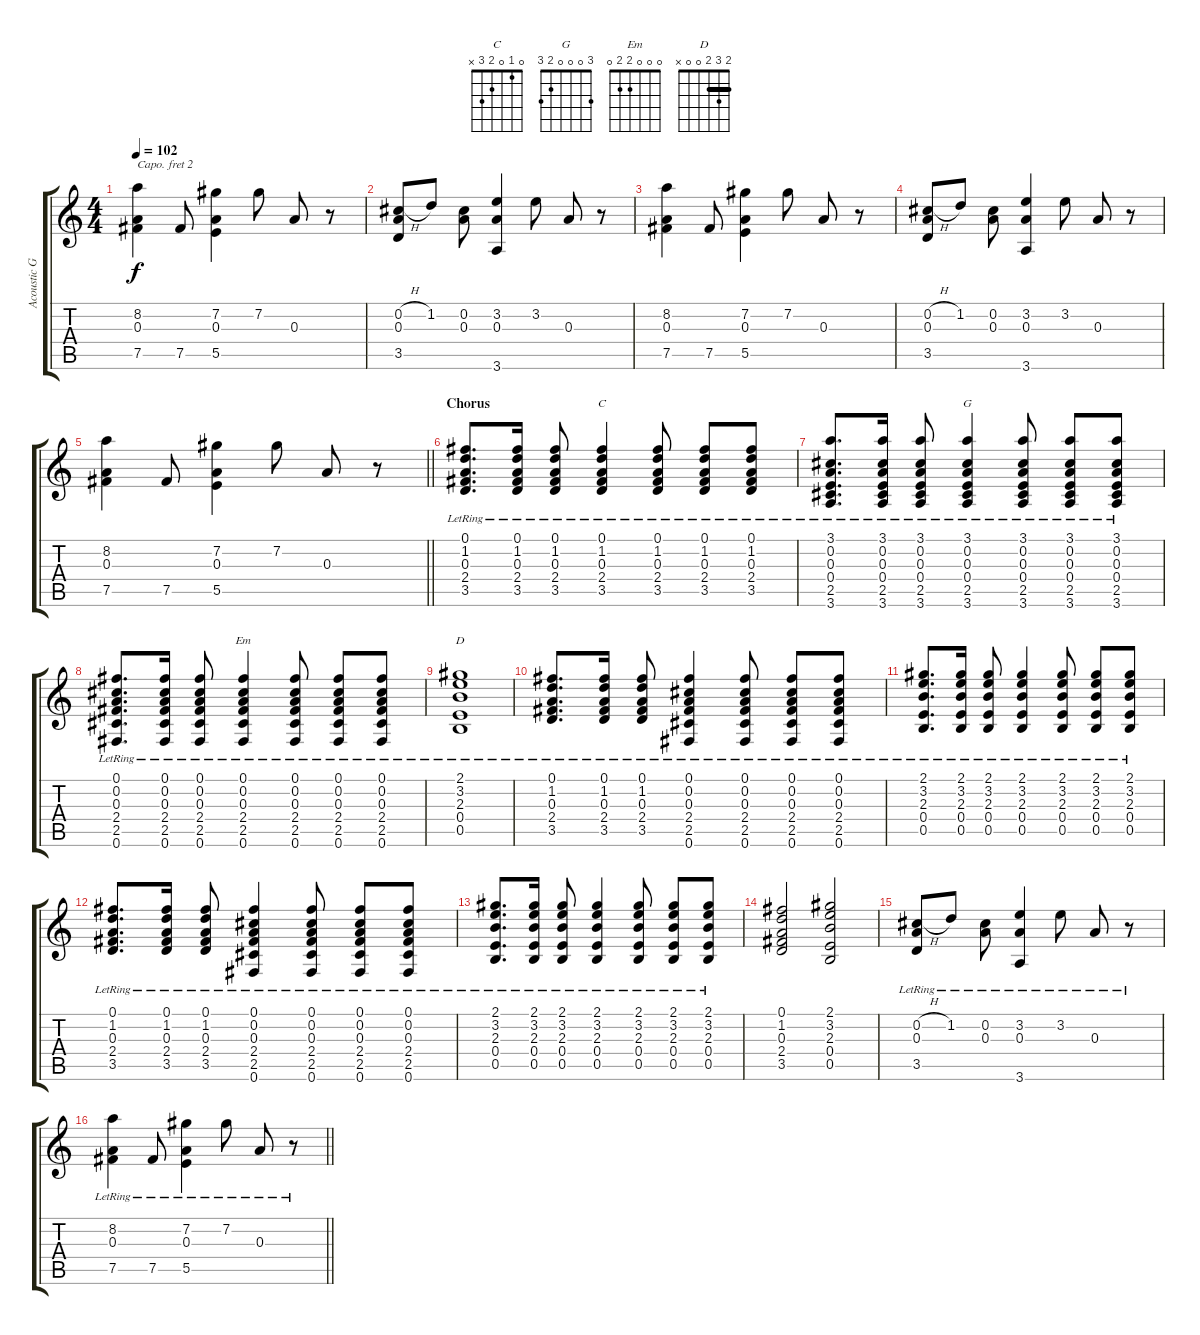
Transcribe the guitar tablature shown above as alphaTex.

\track ("Acoustic Guitar" "Acoustic G") {instrument acousticguitarnylon}
\staff {score tabs}
\capo 2
\tuning (E4 B3 G3 D3 A2 E2) {hide}
\chord ("C" 0 1 0 2 3 x)
\chord ("G" 3 0 0 0 2 3)
\chord ("Em" 0 0 0 2 2 0)
\chord ("D" 2 3 2 0 0 x) {barre 2}
\ts (4 4)
\tempo 102
\clef g2
\ks c
(8.2 0.3 7.5).4{dy f} 7.5.8 (7.2 0.3 5.5).4 7.2.8 0.3.8 r.8 |
(0.2{h} 0.3 3.5).8 1.2.8 (0.2 0.3).8 (3.2 0.3 3.6).4 3.2.8 0.3.8 r.8 |
(8.2 0.3 7.5).4 7.5.8 (7.2 0.3 5.5).4 7.2.8 0.3.8 r.8 |
(0.2{h} 0.3 3.5).8 1.2.8 (0.2 0.3).8 (3.2 0.3 3.6).4 3.2.8 0.3.8 r.8 |
\barLineRight lightlight
(8.2 0.3 7.5).4 7.5.8 (7.2 0.3 5.5).4 7.2.8 0.3.8 r.8 |
\section ("" "Chorus")
(0.1{lr} 1.2{lr} 0.3{lr} 2.4{lr} 3.5{lr}).8{d} (0.1{lr} 1.2{lr} 0.3{lr} 2.4{lr} 3.5{lr}).16 (0.1{lr} 1.2{lr} 0.3{lr} 2.4{lr} 3.5{lr}).8 (0.1{lr} 1.2{lr} 0.3{lr} 2.4{lr} 3.5{lr}).4{ch "C"} (0.1{lr} 1.2{lr} 0.3{lr} 2.4{lr} 3.5{lr}).8 (0.1{lr} 1.2{lr} 0.3{lr} 2.4{lr} 3.5{lr}).8 (0.1{lr} 1.2{lr} 0.3{lr} 2.4{lr} 3.5{lr}).8 |
(3.1{lr} 0.2{lr} 0.3{lr} 0.4{lr} 2.5{lr} 3.6{lr}).8{d} (3.1{lr} 0.2{lr} 0.3{lr} 0.4{lr} 2.5{lr} 3.6{lr}).16 (3.1{lr} 0.2{lr} 0.3{lr} 0.4{lr} 2.5{lr} 3.6{lr}).8 (3.1{lr} 0.2{lr} 0.3{lr} 0.4{lr} 2.5{lr} 3.6{lr}).4{ch "G"} (3.1{lr} 0.2{lr} 0.3{lr} 0.4{lr} 2.5{lr} 3.6{lr}).8 (3.1{lr} 0.2{lr} 0.3{lr} 0.4{lr} 2.5{lr} 3.6{lr}).8 (3.1{lr} 0.2{lr} 0.3{lr} 0.4{lr} 2.5{lr} 3.6{lr}).8 |
(0.1{lr} 0.2{lr} 0.3{lr} 2.4{lr} 2.5{lr} 0.6{lr}).8{d} (0.1{lr} 0.2{lr} 0.3{lr} 2.4{lr} 2.5{lr} 0.6{lr}).16 (0.1{lr} 0.2{lr} 0.3{lr} 2.4{lr} 2.5{lr} 0.6{lr}).8 (0.1{lr} 0.2{lr} 0.3{lr} 2.4{lr} 2.5{lr} 0.6{lr}).4{ch "Em"} (0.1{lr} 0.2{lr} 0.3{lr} 2.4{lr} 2.5{lr} 0.6{lr}).8 (0.1{lr} 0.2{lr} 0.3{lr} 2.4{lr} 2.5{lr} 0.6{lr}).8 (0.1{lr} 0.2{lr} 0.3{lr} 2.4{lr} 2.5{lr} 0.6{lr}).8 |
(2.1{lr} 3.2{lr} 2.3{lr} 0.4{lr} 0.5{lr}).1{ch "D"} |
(0.1{lr} 1.2{lr} 0.3{lr} 2.4{lr} 3.5{lr}).8{d} (0.1{lr} 1.2{lr} 0.3{lr} 2.4{lr} 3.5{lr}).16 (0.1{lr} 1.2{lr} 0.3{lr} 2.4{lr} 3.5{lr}).8 (0.1{lr} 0.2{lr} 0.3{lr} 2.4{lr} 2.5{lr} 0.6{lr}).4 (0.1{lr} 0.2{lr} 0.3{lr} 2.4{lr} 2.5{lr} 0.6{lr}).8 (0.1{lr} 0.2{lr} 0.3{lr} 2.4{lr} 2.5{lr} 0.6{lr}).8 (0.1{lr} 0.2{lr} 0.3{lr} 2.4{lr} 2.5{lr} 0.6{lr}).8 |
(2.1{lr} 3.2{lr} 2.3{lr} 0.4{lr} 0.5{lr}).8{d} (2.1{lr} 3.2{lr} 2.3{lr} 0.4{lr} 0.5{lr}).16 (2.1{lr} 3.2{lr} 2.3{lr} 0.4{lr} 0.5{lr}).8 (2.1{lr} 3.2{lr} 2.3{lr} 0.4{lr} 0.5{lr}).4 (2.1{lr} 3.2{lr} 2.3{lr} 0.4{lr} 0.5{lr}).8 (2.1{lr} 3.2{lr} 2.3{lr} 0.4{lr} 0.5{lr}).8 (2.1{lr} 3.2{lr} 2.3{lr} 0.4{lr} 0.5{lr}).8 |
(0.1{lr} 1.2{lr} 0.3{lr} 2.4{lr} 3.5{lr}).8{d} (0.1{lr} 1.2{lr} 0.3{lr} 2.4{lr} 3.5{lr}).16 (0.1{lr} 1.2{lr} 0.3{lr} 2.4{lr} 3.5{lr}).8 (0.1{lr} 0.2{lr} 0.3{lr} 2.4{lr} 2.5{lr} 0.6{lr}).4 (0.1{lr} 0.2{lr} 0.3{lr} 2.4{lr} 2.5{lr} 0.6{lr}).8 (0.1{lr} 0.2{lr} 0.3{lr} 2.4{lr} 2.5{lr} 0.6{lr}).8 (0.1{lr} 0.2{lr} 0.3{lr} 2.4{lr} 2.5{lr} 0.6{lr}).8 |
(2.1{lr} 3.2{lr} 2.3{lr} 0.4{lr} 0.5{lr}).8{d} (2.1{lr} 3.2{lr} 2.3{lr} 0.4{lr} 0.5{lr}).16 (2.1{lr} 3.2{lr} 2.3{lr} 0.4{lr} 0.5{lr}).8 (2.1{lr} 3.2{lr} 2.3{lr} 0.4{lr} 0.5{lr}).4 (2.1{lr} 3.2{lr} 2.3{lr} 0.4{lr} 0.5{lr}).8 (2.1{lr} 3.2{lr} 2.3{lr} 0.4{lr} 0.5{lr}).8 (2.1{lr} 3.2{lr} 2.3{lr} 0.4{lr} 0.5{lr}).8 |
(0.1 1.2 0.3 2.4 3.5).2 (2.1 3.2 2.3 0.4 0.5).2 |
(0.2{h lr} 0.3{lr} 3.5{lr}).8 1.2{lr}.8 (0.2{lr} 0.3{lr}).8 (3.2{lr} 0.3{lr} 3.6{lr}).4 3.2{lr}.8 0.3{lr}.8 r.8 |
\barLineRight lightlight
(8.2{lr} 0.3{lr} 7.5{lr}).4 7.5{lr}.8 (7.2{lr} 0.3{lr} 5.5{lr}).4 7.2{lr}.8 0.3{lr}.8 r.8
